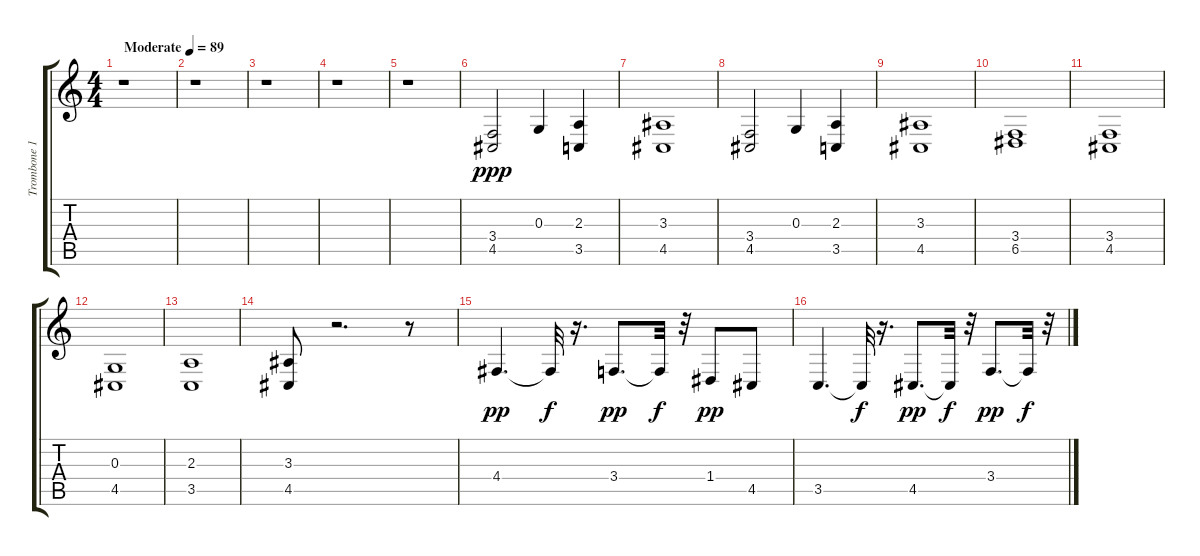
\track ("Trombone 1" "Trombone 1") {instrument trombone}
\staff {score tabs}
\tuning (E4 B3 G3 D3 A2 E2) {hide}
\ts (4 4)
\tempo (89 "Moderate")
\clef g2
\ks c
r.1{dy ppp instrument trombone} |
r.1 |
r.1 |
r.1 |
r.1 |
(3.4 4.5).2 0.3.4 (2.3 3.5).4 |
(3.3 4.5).1 |
(3.4 4.5).2 0.3.4 (2.3 3.5).4 |
(3.3 4.5).1 |
(3.4 6.5).1 |
(3.4 4.5).1 |
(0.3 4.5).1 |
(2.3 3.5).1 |
(3.3 4.5).8 r.2{d} r.8 |
4.4.4{d dy pp} 4.4{t}.32{dy f} r.16{d} 3.4.8{d dy pp} 3.4{t}.32{dy f} r.32 1.4.8{dy pp} 4.5.8 |
3.5.4{d} 3.5{t}.32{dy f} r.16{d} 4.5.8{d dy pp} 4.5{t}.32{dy f} r.32 3.4.8{d dy pp} 3.4{t}.32{dy f} r.32
